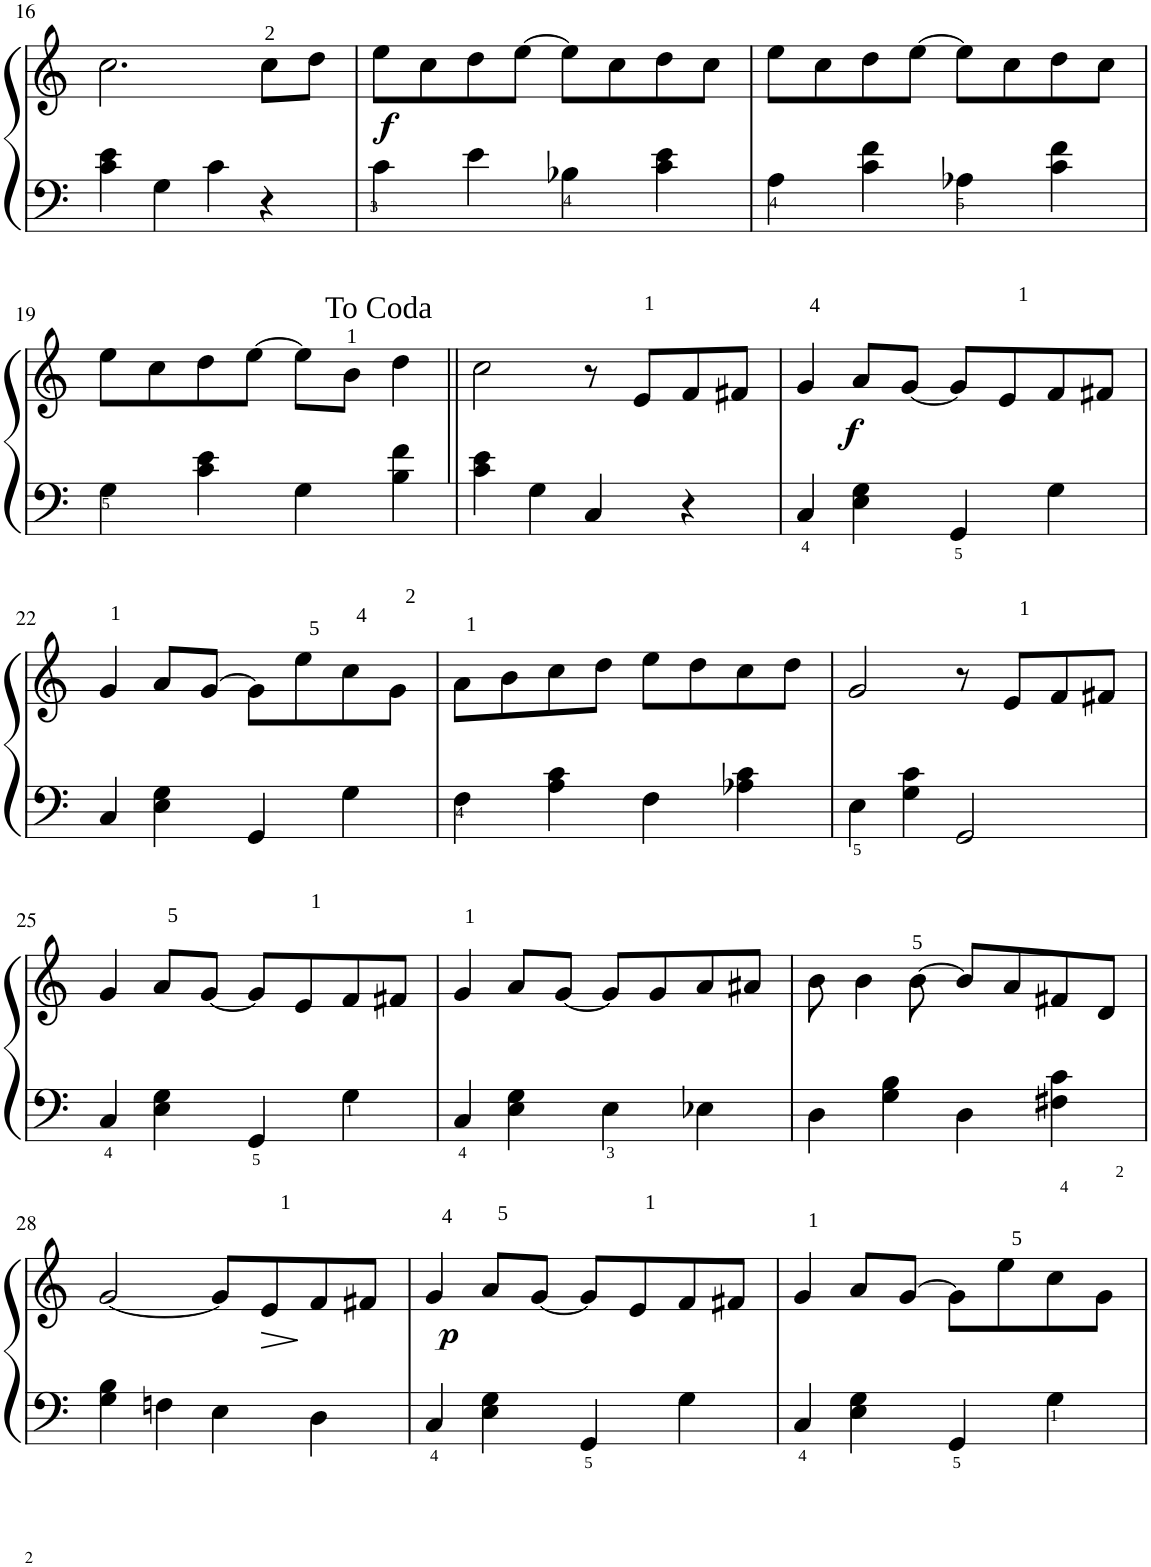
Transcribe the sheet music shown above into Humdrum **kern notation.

**kern	**kern	**dynam
*part1	*part1	*part1
*staff2	*staff1	*staff1/2
*I"Piano	*	*
*I'Pno	*	*
!!LO:PB:g=z
*clefF4	*clefG2	*
*k[]	*k[]	*
*M4/4	*M4/4	*
=16	=16	=16
4c\ 4e\	2.cc\	.
4G\	.	.
4c\	.	.
4r	8cc\L	.
.	8dd\J	.
=17	=17	=17
!	!	!LO:DY:b
4c\	8ee\L	f
.	8cc\	.
4e\	8dd\	.
.	[8ee\J	.
4B-X\	8ee\L]	.
.	8cc\	.
4c\ 4e\	8dd\	.
.	8cc\J	.
=18	=18	=18
4A\	8ee\L	.
.	8cc\	.
4c\ 4f\	8dd\	.
.	[8ee\J	.
4A-X\	8ee\L]	.
.	8cc\	.
4c\ 4f\	8dd\	.
.	8cc\J	.
!!LO:LB:g=z
=19	=19	=19
4G\	8ee\L	.
.	8cc\	.
4c\ 4e\	8dd\	.
.	[8ee\J	.
4G\	8ee\L]	.
.	8b\J	.
4B\ 4f\	4dd\	.
!	!LO:TX:a:t=<font size="12.2266"/><font face="Times New Roman"/>To Coda	!
!LO:TX:a:t=<font size="12.2266"/><font face="Times New Roman"/>To Coda	!	!
=20||	=20||	=20||
4c\ 4e\	2cc\	.
4G\	.	.
4C/	8r	.
.	8e/L	.
4r	8f/	.
.	8f#X/J	.
=21	=21	=21
4C/	4g/	.
!	!	!LO:DY:b
4E\ 4G\	8a/L	f
.	[8g/J	.
4GG/	8g/L]	.
.	8e/	.
4G\	8f/	.
.	8f#X/J	.
!!LO:LB:g=z
=22	=22	=22
4C/	4g/	.
4E\ 4G\	8a/L	.
.	[8g/J	.
4GG/	8g\L]	.
.	8ee\	.
4G\	8cc\	.
.	8g\J	.
=23	=23	=23
4F\	8a\L	.
.	8b\	.
4A\ 4c\	8cc\	.
.	8dd\J	.
4F\	8ee\L	.
.	8dd\	.
4A-X\ 4c\	8cc\	.
.	8dd\J	.
=24	=24	=24
4E\	2g/	.
4G\ 4c\	.	.
2GG/	8r	.
.	8e/L	.
.	8f/	.
.	8f#X/J	.
!!LO:LB:g=z
=25	=25	=25
4C/	4g/	.
4E\ 4G\	8a/L	.
.	[8g/J	.
4GG/	8g/L]	.
.	8e/	.
4G\	8f/	.
.	8f#X/J	.
=26	=26	=26
4C/	4g/	.
4E\ 4G\	8a/L	.
.	[8g/J	.
4E\	8g/L]	.
.	8g/	.
4E-X\	8a/	.
.	8a#X/J	.
=27	=27	=27
4D\	8b\	.
.	4b\	.
4G\ 4B\	.	.
.	[8b\	.
4D\	8b/L]	.
.	8a/	.
4F#X\ 4c\	8f#X/	.
.	8d/J	.
!!LO:LB:g=z
=28	=28	=28
4G\ 4B\	[2g/	.
4Fn\	.	.
4E\	8g/L]	.
!	!	!LO:HP:b
.	8e/	>
4D\	8f/	]
.	8f#X/J	.
=29	=29	=29
!	!	!LO:DY:b
4C/	4g/	p
4E\ 4G\	8a/L	.
.	[8g/J	.
4GG/	8g/L]	.
.	8e/	.
4G\	8f/	.
.	8f#X/J	.
=30	=30	=30
4C/	4g/	.
4E\ 4G\	8a/L	.
.	[8g/J	.
4GG/	8g\L]	.
.	8ee\	.
4G\	8cc\	.
.	8g\J	.
=	=	=
*-	*-	*-
